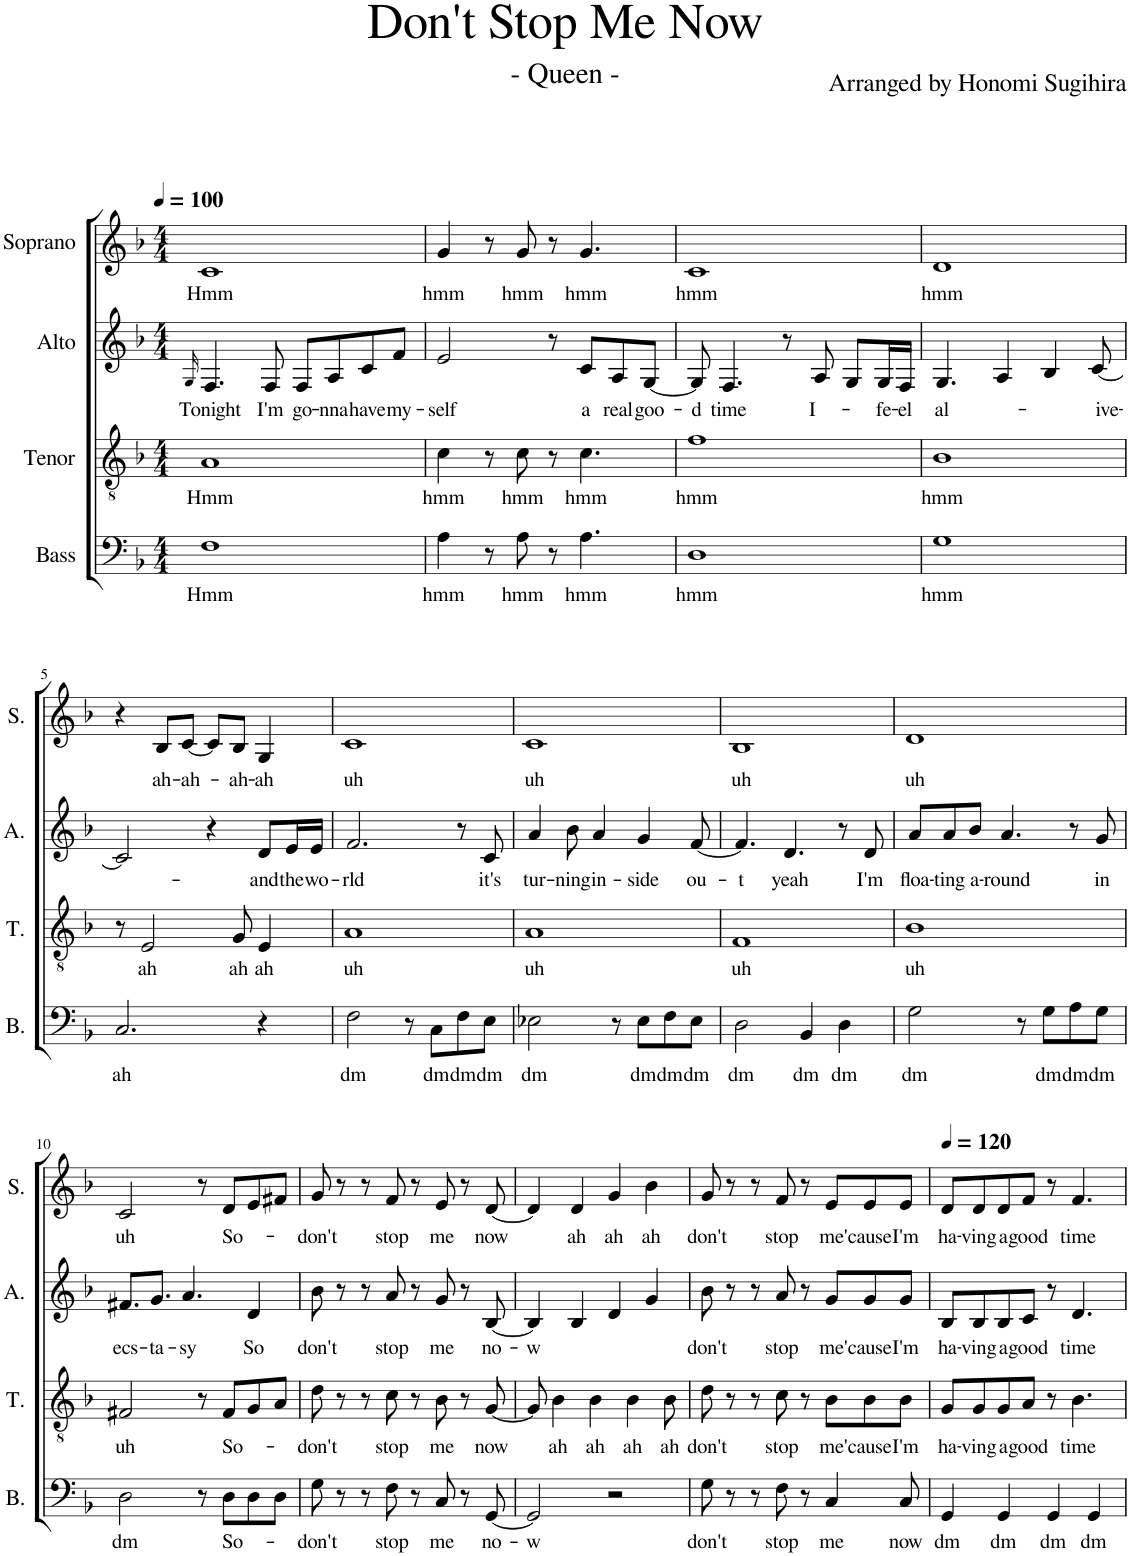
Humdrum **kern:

**kern	**text	**kern	**text	**kern	**text	**kern	**text
*part4	*part4	*part3	*part3	*part2	*part2	*part1	*part1
*staff4	*staff4	*staff3	*staff3	*staff2	*staff2	*staff1	*staff1
*I"Bass	*	*I"Tenor	*	*I"Alto	*	*I"Soprano	*
*I'B.	*	*I'T.	*	*I'A.	*	*I'S.	*
*clefF4	*	*clefGv2	*	*clefG2	*	*clefG2	*
*k[b-]	*	*k[b-]	*	*k[b-]	*	*k[b-]	*
*M4/4	*	*M4/4	*	*M4/4	*	*M4/4	*
*MM100	*	*MM100	*	*MM100	*	*MM100	*
=1	=1	=1	=1	=1	=1	=1	=1
.	.	.	.	16qG/	.	.	.
!	!LO:LY:b	!	!LO:LY:b	!	!LO:LY:b	!	!LO:LY:b
1F	Hmm	1A	Hmm	4.F/	Tonight	1c	Hmm
!	!	!	!	!	!LO:LY:b	!	!
.	.	.	.	8F/	I'm	.	.
!	!	!	!	!	!LO:LY:b	!	!
.	.	.	.	8F/L	go-	.	.
!	!	!	!	!	!LO:LY:b	!	!
.	.	.	.	8A/	-nna	.	.
!	!	!	!	!	!LO:LY:b	!	!
.	.	.	.	8c/	have	.	.
!	!	!	!	!	!LO:LY:b	!	!
.	.	.	.	8f/J	my-	.	.
=2	=2	=2	=2	=2	=2	=2	=2
!	!LO:LY:b	!	!LO:LY:b	!	!LO:LY:b	!	!LO:LY:b
4A\	hmm	4c\	hmm	2e/	-self	4g/	hmm
8r	.	8r	.	.	.	8r	.
!	!LO:LY:b	!	!LO:LY:b	!	!	!	!LO:LY:b
8A\	hmm	8c\	hmm	.	.	8g/	hmm
8r	.	8r	.	8r	.	8r	.
!	!LO:LY:b	!	!LO:LY:b	!	!LO:LY:b	!	!LO:LY:b
4.A\	hmm	4.c\	hmm	8c/L	a	4.g/	hmm
!	!	!	!	!	!LO:LY:b	!	!
.	.	.	.	8A/	real	.	.
!	!	!	!	!	!LO:LY:b	!	!
.	.	.	.	[8G/J	goo-	.	.
=3	=3	=3	=3	=3	=3	=3	=3
!	!LO:LY:b	!	!LO:LY:b	!	!LO:LY:b	!	!LO:LY:b
1D	hmm	1f	hmm	8G/]	-d	1c	hmm
!	!	!	!	!	!LO:LY:b	!	!
.	.	.	.	4.F/	time	.	.
.	.	.	.	8r	.	.	.
!	!	!	!	!	!LO:LY:b	!	!
.	.	.	.	8A/	I-	.	.
.	.	.	.	8G/L	.	.	.
!	!	!	!	!	!LO:LY:b	!	!
.	.	.	.	16G/L	-fe-	.	.
!	!	!	!	!	!LO:LY:b	!	!
.	.	.	.	16F/JJ	-el	.	.
=4	=4	=4	=4	=4	=4	=4	=4
!	!LO:LY:b	!	!LO:LY:b	!	!LO:LY:b	!	!LO:LY:b
1G	hmm	1B-	hmm	4.G/	al-	1d	hmm
.	.	.	.	4A/	.	.	.
.	.	.	.	4B-/	.	.	.
!	!	!	!	!	!LO:LY:b	!	!
.	.	.	.	[8c/	-ive-	.	.
!!LO:LB:g=z
=5	=5	=5	=5	=5	=5	=5	=5
!	!LO:LY:b	!	!	!	!	!	!
2.C/	ah	8r	.	2c/]	.	4r	.
!	!	!	!LO:LY:b	!	!	!	!
.	.	2E/	ah	.	.	.	.
!	!	!	!	!	!	!	!LO:LY:b
.	.	.	.	.	.	8B-/L	ah-
!	!	!	!	!	!	!	!LO:LY:b
.	.	.	.	.	.	[8c/J	-ah-
.	.	.	.	4r	.	8c/L]	.
!	!	!	!LO:LY:b	!	!	!	!LO:LY:b
.	.	8G/	ah	.	.	8B-/J	-ah-
!	!	!	!LO:LY:b	!	!LO:LY:b	!	!LO:LY:b
4r	.	4E/	ah	8d/L	and	4G/	-ah
!	!	!	!	!	!LO:LY:b	!	!
.	.	.	.	16e/L	the	.	.
!	!	!	!	!	!LO:LY:b	!	!
.	.	.	.	16e/JJ	wo-	.	.
=6	=6	=6	=6	=6	=6	=6	=6
!	!LO:LY:b	!	!LO:LY:b	!	!LO:LY:b	!	!LO:LY:b
2F\	dm	1A	uh	2.f/	-rld	1c	uh
8r	.	.	.	.	.	.	.
!	!LO:LY:b	!	!	!	!	!	!
8C\L	dm	.	.	.	.	.	.
!	!LO:LY:b	!	!	!	!	!	!
8F\	dm	.	.	8r	.	.	.
!	!LO:LY:b	!	!	!	!LO:LY:b	!	!
8E\J	dm	.	.	8c/	it's	.	.
=7	=7	=7	=7	=7	=7	=7	=7
!	!LO:LY:b	!	!LO:LY:b	!	!LO:LY:b	!	!LO:LY:b
2E-X\	dm	1A	uh	4a/	tur-	1c	uh
!	!	!	!	!	!LO:LY:b	!	!
.	.	.	.	8b-\	-ning	.	.
!	!	!	!	!	!LO:LY:b	!	!
.	.	.	.	4a/	in-	.	.
8r	.	.	.	.	.	.	.
!	!LO:LY:b	!	!	!	!LO:LY:b	!	!
8E-\L	dm	.	.	4g/	-side	.	.
!	!LO:LY:b	!	!	!	!	!	!
8F\	dm	.	.	.	.	.	.
!	!LO:LY:b	!	!	!	!LO:LY:b	!	!
8E-\J	dm	.	.	[8f/	ou-	.	.
=8	=8	=8	=8	=8	=8	=8	=8
!	!LO:LY:b	!	!LO:LY:b	!	!LO:LY:b	!	!LO:LY:b
2D\	dm	1F	uh	4.f/]	-t	1B-	uh
!	!	!	!	!	!LO:LY:b	!	!
.	.	.	.	4.d/	yeah	.	.
!	!LO:LY:b	!	!	!	!	!	!
4BB-/	dm	.	.	.	.	.	.
!	!LO:LY:b	!	!	!	!	!	!
4D\	dm	.	.	8r	.	.	.
!	!	!	!	!	!LO:LY:b	!	!
.	.	.	.	8d/	I'm	.	.
=9	=9	=9	=9	=9	=9	=9	=9
!	!LO:LY:b	!	!LO:LY:b	!	!LO:LY:b	!	!LO:LY:b
2G\	dm	1B-	uh	8a/L	floa-	1d	uh
!	!	!	!	!	!LO:LY:b	!	!
.	.	.	.	8a/	-ting	.	.
!	!	!	!	!	!LO:LY:b	!	!
.	.	.	.	8b-/J	a-	.	.
!	!	!	!	!	!LO:LY:b	!	!
.	.	.	.	4.a/	-round	.	.
8r	.	.	.	.	.	.	.
!	!LO:LY:b	!	!	!	!	!	!
8G\L	dm	.	.	.	.	.	.
!	!LO:LY:b	!	!	!	!	!	!
8A\	dm	.	.	8r	.	.	.
!	!LO:LY:b	!	!	!	!LO:LY:b	!	!
8G\J	dm	.	.	8g/	in	.	.
!!LO:LB:g=z
=10	=10	=10	=10	=10	=10	=10	=10
!	!LO:LY:b	!	!LO:LY:b	!	!LO:LY:b	!	!LO:LY:b
2D\	dm	2F#X/	uh	8.f#X/L	ecs-	2c/	uh
!	!	!	!	!	!LO:LY:b	!	!
.	.	.	.	8.g/J	-ta-	.	.
!	!	!	!	!	!LO:LY:b	!	!
.	.	.	.	4.a/	-sy	.	.
8r	.	8r	.	.	.	8r	.
!	!LO:LY:b	!	!LO:LY:b	!	!	!	!LO:LY:b
8D\L	So-	8F#/L	So-	.	.	8d/L	So-
!	!	!	!	!	!LO:LY:b	!	!
8D\	.	8G/	.	4d/	So	8e/	.
8D\J	.	8A/J	.	.	.	8f#X/J	.
=11	=11	=11	=11	=11	=11	=11	=11
!	!LO:LY:b	!	!LO:LY:b	!	!LO:LY:b	!	!LO:LY:b
8G\	-don't	8d\	-don't	8b-\	don't	8g/	-don't
8r	.	8r	.	8r	.	8r	.
8r	.	8r	.	8r	.	8r	.
!	!LO:LY:b	!	!LO:LY:b	!	!LO:LY:b	!	!LO:LY:b
8F\	stop	8c\	stop	8a/	stop	8f/	stop
8r	.	8r	.	8r	.	8r	.
!	!LO:LY:b	!	!LO:LY:b	!	!LO:LY:b	!	!LO:LY:b
8C/	me	8B-\	me	8g/	me	8e/	me
8r	.	8r	.	8r	.	8r	.
!	!LO:LY:b	!	!LO:LY:b	!	!LO:LY:b	!	!LO:LY:b
[8GG/	no-	[8G/	now	[8B-/	no-	[8d/	now
=12	=12	=12	=12	=12	=12	=12	=12
!	!LO:LY:b	!	!	!	!LO:LY:b	!	!
2GG/]	-w	8G/]	.	4B-/]	-w	4d/]	.
!	!	!	!LO:LY:b	!	!	!	!
.	.	4B-\	ah	.	.	.	.
!	!	!	!	!	!	!	!LO:LY:b
.	.	.	.	4B-/	.	4d/	ah
!	!	!	!LO:LY:b	!	!	!	!
.	.	4B-\	ah	.	.	.	.
!	!	!	!	!	!	!	!LO:LY:b
2r	.	.	.	4d/	.	4g/	ah
!	!	!	!LO:LY:b	!	!	!	!
.	.	4B-\	ah	.	.	.	.
!	!	!	!	!	!	!	!LO:LY:b
.	.	.	.	4g/	.	4b-\	ah
!	!	!	!LO:LY:b	!	!	!	!
.	.	8B-\	ah	.	.	.	.
=13	=13	=13	=13	=13	=13	=13	=13
!	!LO:LY:b	!	!LO:LY:b	!	!LO:LY:b	!	!LO:LY:b
8G\	don't	8d\	don't	8b-\	don't	8g/	don't
8r	.	8r	.	8r	.	8r	.
8r	.	8r	.	8r	.	8r	.
!	!LO:LY:b	!	!LO:LY:b	!	!LO:LY:b	!	!LO:LY:b
8F\	stop	8c\	stop	8a/	stop	8f/	stop
8r	.	8r	.	8r	.	8r	.
!	!LO:LY:b	!	!LO:LY:b	!	!LO:LY:b	!	!LO:LY:b
4C/	me	8B-\L	me	8g/L	me	8e/L	me
!	!	!	!LO:LY:b	!	!LO:LY:b	!	!LO:LY:b
.	.	8B-\	'cause	8g/	'cause	8e/	'cause
!	!LO:LY:b	!	!LO:LY:b	!	!LO:LY:b	!	!LO:LY:b
8C/	now	8B-\J	I'm	8g/J	I'm	8e/J	I'm
=14	=14	=14	=14	=14	=14	=14	=14
*	*	*	*	*	*	*MM120	*
!	!LO:LY:b	!	!LO:LY:b	!	!LO:LY:b	!	!LO:LY:b
4GG/	dm	8G/L	ha-	8B-/L	ha-	8d/L	ha-
!	!	!	!LO:LY:b	!	!LO:LY:b	!	!LO:LY:b
.	.	8G/	-ving	8B-/	-ving	8d/	-ving
!	!LO:LY:b	!	!LO:LY:b	!	!LO:LY:b	!	!LO:LY:b
4GG/	dm	8G/	a	8B-/	a	8d/	a
!	!	!	!LO:LY:b	!	!LO:LY:b	!	!LO:LY:b
.	.	8A/J	good	8c/J	good	8f/J	good
!	!LO:LY:b	!	!	!	!	!	!
4GG/	dm	8r	.	8r	.	8r	.
!	!	!	!LO:LY:b	!	!LO:LY:b	!	!LO:LY:b
.	.	4.B-\	time	4.d/	time	4.f/	time
!	!LO:LY:b	!	!	!	!	!	!
4GG/	dm	.	.	.	.	.	.
=	=	=	=	=	=	=	=
*-	*-	*-	*-	*-	*-	*-	*-
